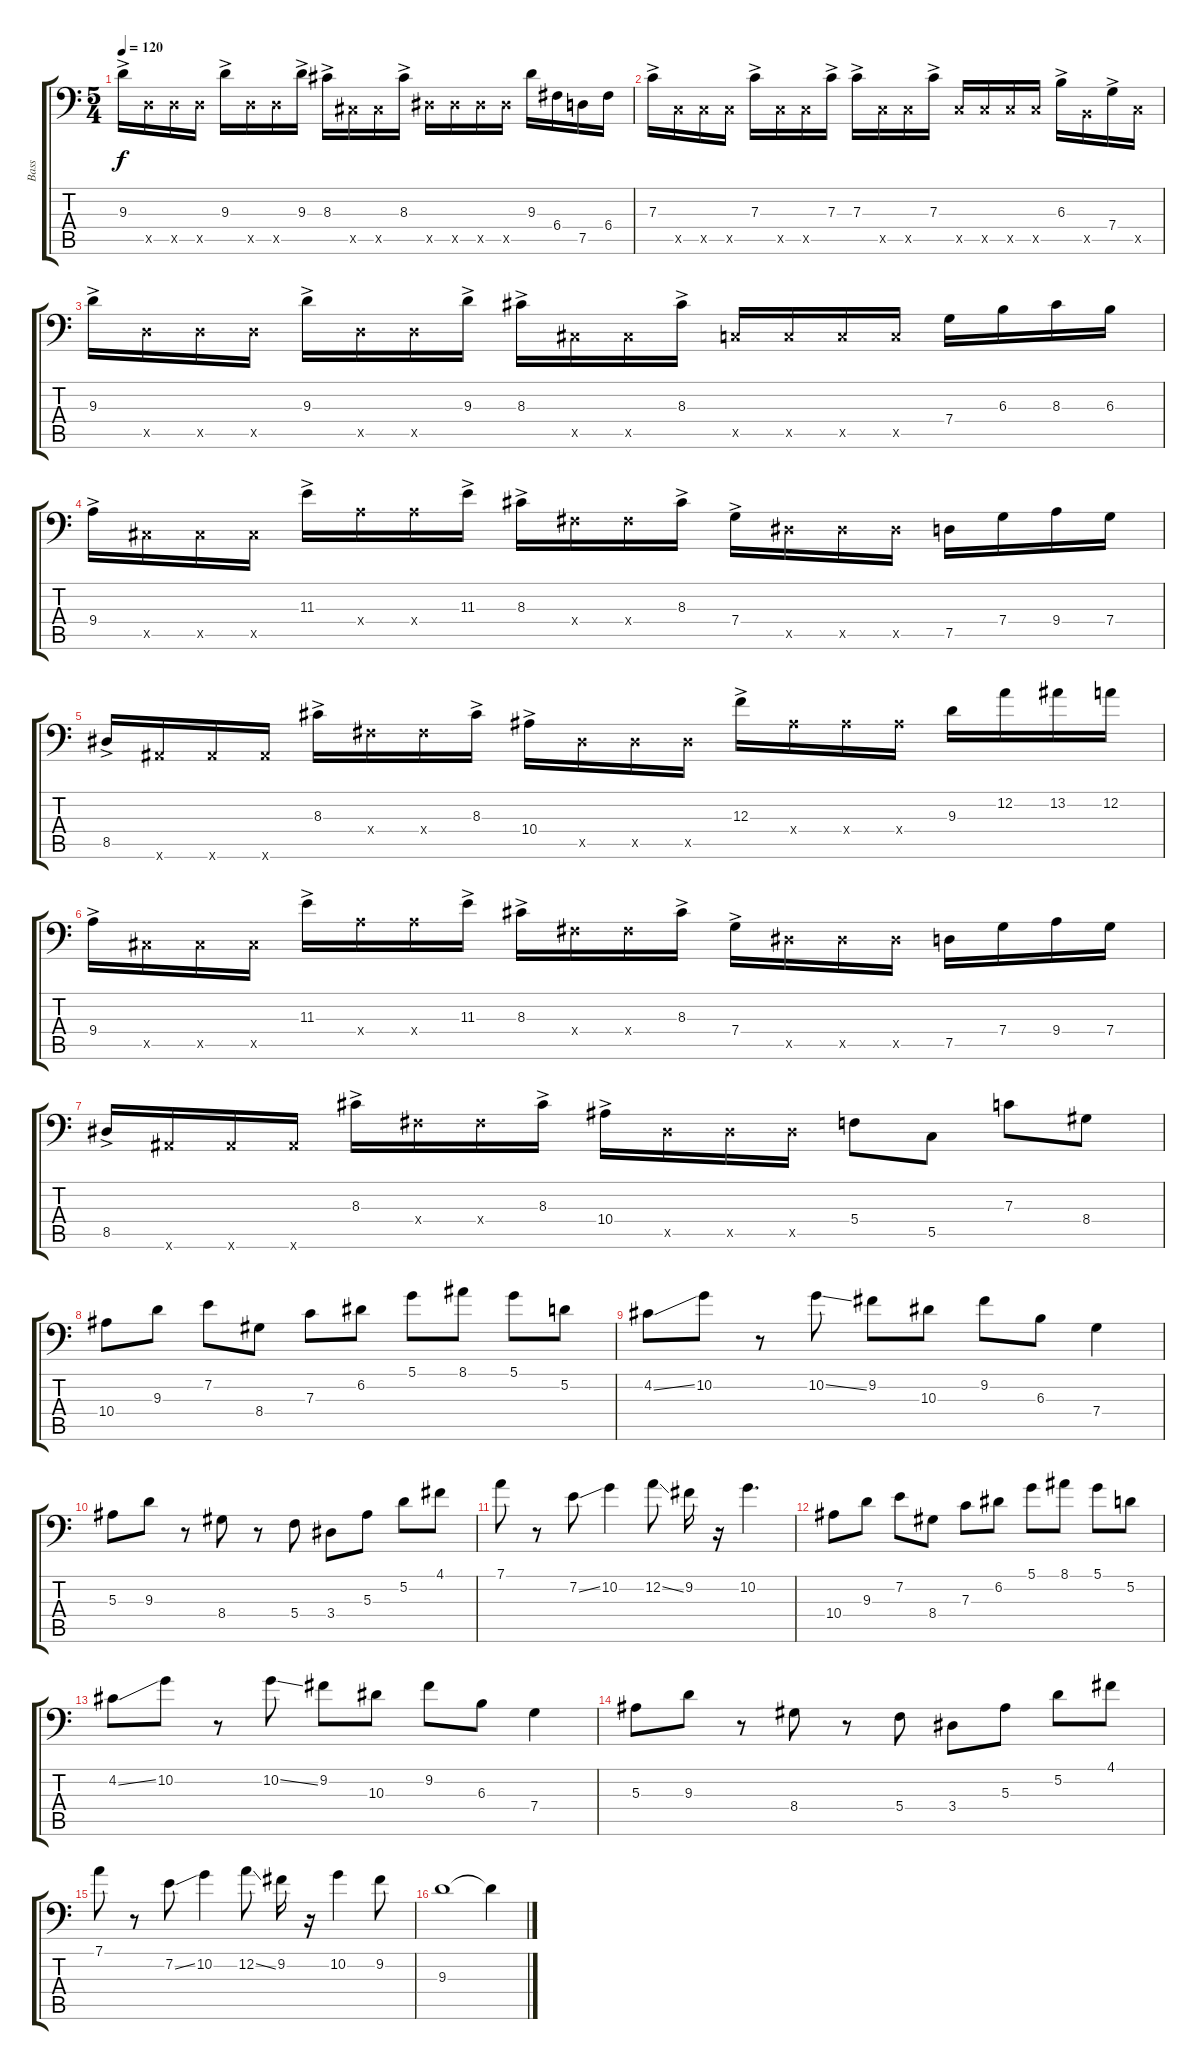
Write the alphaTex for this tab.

\track ("Bass" "Bass") {instrument fretlessbass}
\staff {score tabs}
\tuning (D3 A2 F2 C2 G1 D1) {hide}
\ts (5 4)
\tempo 120
\clef f4
\ks c
9.3{ac}.16{dy f} 7.5{x}.16 7.5{x}.16 7.5{x}.16 9.3{ac}.16 7.5{x}.16 7.5{x}.16 9.3{ac}.16 8.3{ac}.16 6.5{x}.16 6.5{x}.16 8.3{ac}.16 8.5{x}.16 8.5{x}.16 8.5{x}.16 8.5{x}.16 9.3.16 6.4.16 7.5.16 6.4.16 |
7.3{ac}.16 5.5{x}.16 5.5{x}.16 5.5{x}.16 7.3{ac}.16 5.5{x}.16 5.5{x}.16 7.3{ac}.16 7.3{ac}.16 5.5{x}.16 5.5{x}.16 7.3{ac}.16 5.5{x}.16 5.5{x}.16 5.5{x}.16 5.5{x}.16 6.3{ac}.16 4.5{x}.16 7.4{ac}.16 5.5{x}.16 |
9.3{ac}.16 7.5{x}.16 7.5{x}.16 7.5{x}.16 9.3{ac}.16 7.5{x}.16 7.5{x}.16 9.3{ac}.16 8.3{ac}.16 6.5{x}.16 6.5{x}.16 8.3{ac}.16 5.5{x}.16 5.5{x}.16 5.5{x}.16 5.5{x}.16 7.4.16 6.3.16 8.3.16 6.3.16 |
9.4{ac}.16 6.5{x}.16 6.5{x}.16 6.5{x}.16 11.3{ac}.16 9.4{x}.16 9.4{x}.16 11.3{ac}.16 8.3{ac}.16 6.4{x}.16 6.4{x}.16 8.3{ac}.16 7.4{ac}.16 8.5{x}.16 8.5{x}.16 8.5{x}.16 7.5.16 7.4.16 9.4.16 7.4.16 |
8.5{ac}.16 8.6{x}.16 8.6{x}.16 8.6{x}.16 8.3{ac}.16 6.4{x}.16 6.4{x}.16 8.3{ac}.16 10.4{ac}.16 8.5{x}.16 8.5{x}.16 8.5{x}.16 12.3{ac}.16 10.4{x}.16 10.4{x}.16 10.4{x}.16 9.3.16 12.2.16 13.2.16 12.2.16 |
9.4{ac}.16 6.5{x}.16 6.5{x}.16 6.5{x}.16 11.3{ac}.16 9.4{x}.16 9.4{x}.16 11.3{ac}.16 8.3{ac}.16 6.4{x}.16 6.4{x}.16 8.3{ac}.16 7.4{ac}.16 8.5{x}.16 8.5{x}.16 8.5{x}.16 7.5.16 7.4.16 9.4.16 7.4.16 |
8.5{ac}.16 8.6{x}.16 8.6{x}.16 8.6{x}.16 8.3{ac}.16 6.4{x}.16 6.4{x}.16 8.3{ac}.16 10.4{ac}.16 8.5{x}.16 8.5{x}.16 8.5{x}.16 5.4.8 5.5.8 7.3.8 8.4.8 |
10.4.8 9.3.8 7.2.8 8.4.8 7.3.8 6.2.8 5.1.8 8.1.8 5.1.8 5.2.8 |
4.2{ss}.8 10.2.8 r.8 10.2{ss}.8 9.2.8 10.3.8 9.2.8 6.3.8 7.4.4 |
5.3.8 9.3.8 r.8 8.4.8 r.8 5.4.8 3.4.8 5.3.8 5.2.8 4.1.8 |
7.1.8 r.8 7.2{ss}.8 10.2.4 12.2{ss}.8 9.2.16 r.16 10.2.4{d} |
10.4.8 9.3.8 7.2.8 8.4.8 7.3.8 6.2.8 5.1.8 8.1.8 5.1.8 5.2.8 |
4.2{ss}.8 10.2.8 r.8 10.2{ss}.8 9.2.8 10.3.8 9.2.8 6.3.8 7.4.4 |
5.3.8 9.3.8 r.8 8.4.8 r.8 5.4.8 3.4.8 5.3.8 5.2.8 4.1.8 |
7.1.8 r.8 7.2{ss}.8 10.2.4 12.2{ss}.8 9.2.16 r.16 10.2.4 9.2.8 |
9.3.1 9.3{t}.4
